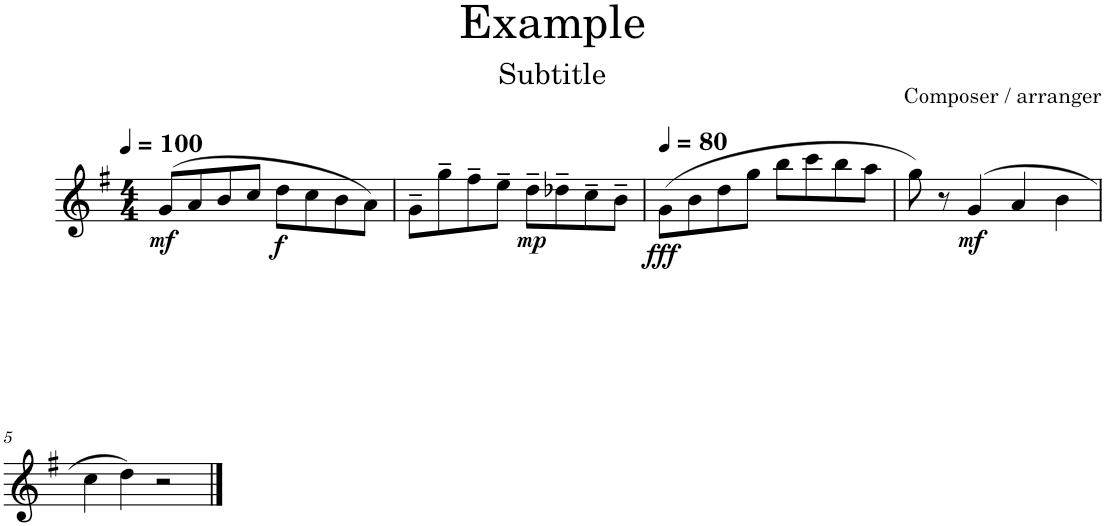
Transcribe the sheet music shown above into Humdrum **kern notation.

**kern	**dynam
*part1	*part1
*staff1	*staff1
*I"Horn in F	*
*I'Hn. in F	*
*clefG2	*
*Trd4c7	*
*k[f#]	*
*M4/4	*
*MM100	*
=1	=1
!	!LO:DY:b
(8g/L	mf
8a/	.
8b/	.
8cc/J	.
!	!LO:DY:b
8dd\L	f
8cc\	.
8b\	.
8a\J)	.
=2	=2
8g~\L	.
8gg~\	.
8ff#~\	.
8ee~\J	.
!	!LO:DY:b
8dd~\L	mp
8dd-X~\	.
8cc~\	.
8b~\J	.
=3	=3
*MM80	*
!	!LO:DY:b
(8g\L	fff
8b\	.
8dd\	.
8gg\J	.
8bb\L	.
8ccc\	.
8bb\	.
8aa\J	.
=4	=4
8gg\)	.
8r	.
!	!LO:DY:b
(4g/	mf
4a/	.
4b\	.
!!LO:LB:g=z
=5	=5
4cc\	.
4dd\)	.
2r	.
==	==
*-	*-
